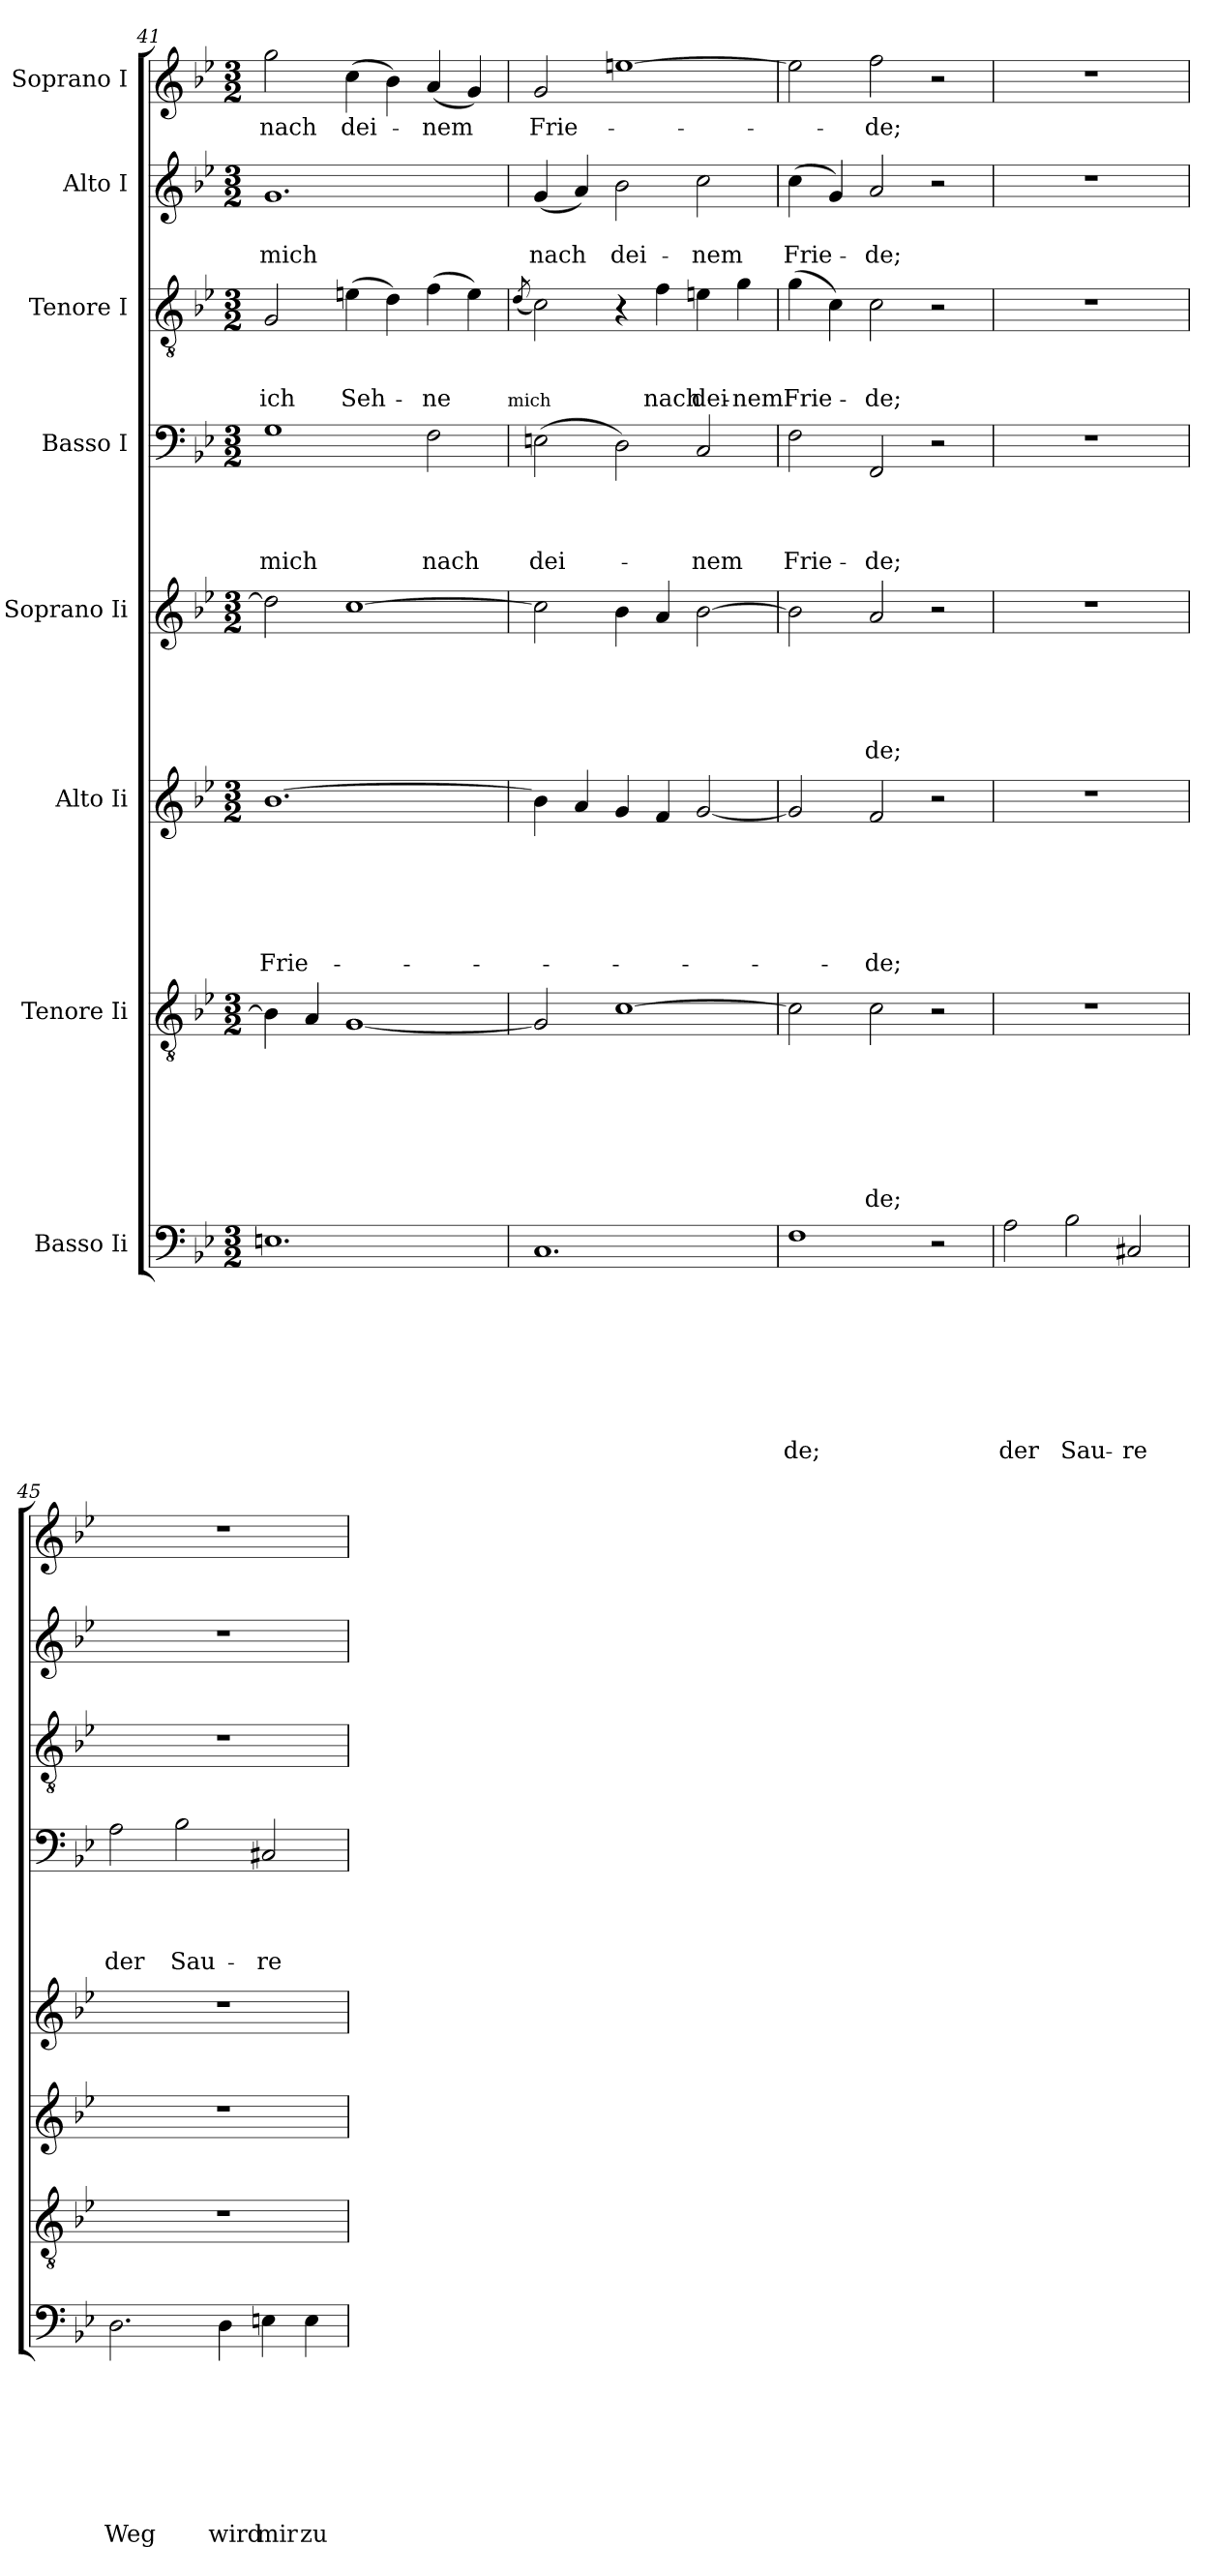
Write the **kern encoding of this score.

**kern	**text	**text	**text	**text	**text	**text	**text	**text	**kern	**text	**text	**text	**text	**text	**text	**text	**kern	**text	**text	**text	**text	**text	**text	**kern	**text	**text	**text	**text	**text	**kern	**text	**text	**text	**text	**kern	**text	**text	**text	**kern	**text	**text	**kern	**text
*part8	*part8	*part8	*part8	*part8	*part8	*part8	*part8	*part8	*part7	*part7	*part7	*part7	*part7	*part7	*part7	*part7	*part6	*part6	*part6	*part6	*part6	*part6	*part6	*part5	*part5	*part5	*part5	*part5	*part5	*part4	*part4	*part4	*part4	*part4	*part3	*part3	*part3	*part3	*part2	*part2	*part2	*part1	*part1
*staff8	*staff8	*staff8	*staff8	*staff8	*staff8	*staff8	*staff8	*staff8	*staff7	*staff7	*staff7	*staff7	*staff7	*staff7	*staff7	*staff7	*staff6	*staff6	*staff6	*staff6	*staff6	*staff6	*staff6	*staff5	*staff5	*staff5	*staff5	*staff5	*staff5	*staff4	*staff4	*staff4	*staff4	*staff4	*staff3	*staff3	*staff3	*staff3	*staff2	*staff2	*staff2	*staff1	*staff1
*I"Basso Ii	*	*	*	*	*	*	*	*	*I"Tenore Ii	*	*	*	*	*	*	*	*I"Alto Ii	*	*	*	*	*	*	*I"Soprano Ii	*	*	*	*	*	*I"Basso I	*	*	*	*	*I"Tenore I	*	*	*	*I"Alto I	*	*	*I"Soprano I	*
*clefF4	*	*	*	*	*	*	*	*	*clefGv2	*	*	*	*	*	*	*	*clefG2	*	*	*	*	*	*	*clefG2	*	*	*	*	*	*clefF4	*	*	*	*	*clefGv2	*	*	*	*clefG2	*	*	*clefG2	*
*k[b-e-]	*	*	*	*	*	*	*	*	*k[b-e-]	*	*	*	*	*	*	*	*k[b-e-]	*	*	*	*	*	*	*k[b-e-]	*	*	*	*	*	*k[b-e-]	*	*	*	*	*k[b-e-]	*	*	*	*k[b-e-]	*	*	*k[b-e-]	*
*B-:	*	*	*	*	*	*	*	*	*B-:	*	*	*	*	*	*	*	*B-:	*	*	*	*	*	*	*B-:	*	*	*	*	*	*B-:	*	*	*	*	*B-:	*	*	*	*B-:	*	*	*B-:	*
*M3/2	*	*	*	*	*	*	*	*	*M3/2	*	*	*	*	*	*	*	*M3/2	*	*	*	*	*	*	*M3/2	*	*	*	*	*	*M3/2	*	*	*	*	*M3/2	*	*	*	*M3/2	*	*	*M3/2	*
=41	=41	=41	=41	=41	=41	=41	=41	=41	=41	=41	=41	=41	=41	=41	=41	=41	=41	=41	=41	=41	=41	=41	=41	=41	=41	=41	=41	=41	=41	=41	=41	=41	=41	=41	=41	=41	=41	=41	=41	=41	=41	=41	=41
!	!	!	!	!	!	!	!	!	!	!	!	!	!	!	!	!	!	!	!	!	!	!	!LO:LY:b	!	!	!	!	!	!	!	!	!	!	!LO:LY:b	!	!	!	!LO:LY:b	!	!	!LO:LY:b	!	!LO:LY:b
1.En	.	.	.	.	.	.	.	.	4B-\]	.	.	.	.	.	.	.	[>1.b-	.	.	.	.	.	Frie-	2dd\]	.	.	.	.	.	1G	.	.	.	mich	2G/	.	.	ich	1.g	.	mich	2gg\	nach
.	.	.	.	.	.	.	.	.	4A/	.	.	.	.	.	.	.	.	.	.	.	.	.	.	.	.	.	.	.	.	.	.	.	.	.	.	.	.	.	.	.	.	.	.
!	!	!	!	!	!	!	!	!	!	!	!	!	!	!	!	!	!	!	!	!	!	!	!	!	!	!	!	!	!	!	!	!	!	!	!	!	!	!LO:LY:b	!	!	!	!	!LO:LY:b
.	.	.	.	.	.	.	.	.	[<1G	.	.	.	.	.	.	.	.	.	.	.	.	.	.	[>1cc	.	.	.	.	.	.	.	.	.	.	(>4en\	.	.	Seh-	.	.	.	(>4cc\	dei-
.	.	.	.	.	.	.	.	.	.	.	.	.	.	.	.	.	.	.	.	.	.	.	.	.	.	.	.	.	.	.	.	.	.	.	4d\)	.	.	.	.	.	.	4b-\)	.
!	!	!	!	!	!	!	!	!	!	!	!	!	!	!	!	!	!	!	!	!	!	!	!	!	!	!	!	!	!	!	!	!	!	!LO:LY:b	!	!	!	!LO:LY:b	!	!	!	!	!LO:LY:b
.	.	.	.	.	.	.	.	.	.	.	.	.	.	.	.	.	.	.	.	.	.	.	.	.	.	.	.	.	.	2F\	.	.	.	nach	(>4f\	.	.	-ne	.	.	.	(<4a/	-nem
.	.	.	.	.	.	.	.	.	.	.	.	.	.	.	.	.	.	.	.	.	.	.	.	.	.	.	.	.	.	.	.	.	.	.	4e\)	.	.	.	.	.	.	4g/)	.
=42	=42	=42	=42	=42	=42	=42	=42	=42	=42	=42	=42	=42	=42	=42	=42	=42	=42	=42	=42	=42	=42	=42	=42	=42	=42	=42	=42	=42	=42	=42	=42	=42	=42	=42	=42	=42	=42	=42	=42	=42	=42	=42	=42
!	!	!	!	!	!	!	!	!	!	!	!	!	!	!	!	!	!	!	!	!	!	!	!	!	!	!	!	!	!	!	!	!	!	!	!	!	!	!LO:LY:b	!	!	!	!	!
.	.	.	.	.	.	.	.	.	.	.	.	.	.	.	.	.	.	.	.	.	.	.	.	.	.	.	.	.	.	.	.	.	.	.	(<8qd/	.	.	mich	.	.	.	.	.
!	!	!	!	!	!	!	!	!	!	!	!	!	!	!	!	!	!	!	!	!	!	!	!	!	!	!	!	!	!	!	!	!	!	!LO:LY:b	!	!	!	!	!	!	!LO:LY:b	!	!LO:LY:b
1.C	.	.	.	.	.	.	.	.	2G/]	.	.	.	.	.	.	.	4b-\]	.	.	.	.	.	.	2cc\]	.	.	.	.	.	(>2En\	.	.	.	dei-	2c\)	.	.	.	(<4g/	.	nach	2g/	Frie-
.	.	.	.	.	.	.	.	.	.	.	.	.	.	.	.	.	4a/	.	.	.	.	.	.	.	.	.	.	.	.	.	.	.	.	.	.	.	.	.	4a/)	.	.	.	.
!	!	!	!	!	!	!	!	!	!	!	!	!	!	!	!	!	!	!	!	!	!	!	!	!	!	!	!	!	!	!	!	!	!	!	!	!	!	!	!	!	!LO:LY:b	!	!
.	.	.	.	.	.	.	.	.	[>1c	.	.	.	.	.	.	.	4g/	.	.	.	.	.	.	4b-\	.	.	.	.	.	2D\)	.	.	.	.	4r	.	.	.	2b-\	.	dei-	[>1een	.
!	!	!	!	!	!	!	!	!	!	!	!	!	!	!	!	!	!	!	!	!	!	!	!	!	!	!	!	!	!	!	!	!	!	!	!	!	!	!LO:LY:b	!	!	!	!	!
.	.	.	.	.	.	.	.	.	.	.	.	.	.	.	.	.	4f/	.	.	.	.	.	.	4a/	.	.	.	.	.	.	.	.	.	.	4f\	.	.	nach	.	.	.	.	.
!	!	!	!	!	!	!	!	!	!	!	!	!	!	!	!	!	!	!	!	!	!	!	!	!	!	!	!	!	!	!	!	!	!	!LO:LY:b	!	!	!	!LO:LY:b	!	!	!LO:LY:b	!	!
.	.	.	.	.	.	.	.	.	.	.	.	.	.	.	.	.	[<2g/	.	.	.	.	.	.	[>2b-\	.	.	.	.	.	2C/	.	.	.	-nem	4en\	.	.	dei-	2cc\	.	-nem	.	.
!	!	!	!	!	!	!	!	!	!	!	!	!	!	!	!	!	!	!	!	!	!	!	!	!	!	!	!	!	!	!	!	!	!	!	!	!	!	!LO:LY:b	!	!	!	!	!
.	.	.	.	.	.	.	.	.	.	.	.	.	.	.	.	.	.	.	.	.	.	.	.	.	.	.	.	.	.	.	.	.	.	.	4g\	.	.	-nem	.	.	.	.	.
=43	=43	=43	=43	=43	=43	=43	=43	=43	=43	=43	=43	=43	=43	=43	=43	=43	=43	=43	=43	=43	=43	=43	=43	=43	=43	=43	=43	=43	=43	=43	=43	=43	=43	=43	=43	=43	=43	=43	=43	=43	=43	=43	=43
!	!	!	!	!	!	!	!	!LO:LY:b	!	!	!	!	!	!	!	!	!	!	!	!	!	!	!	!	!	!	!	!	!	!	!	!	!	!LO:LY:b	!	!	!	!LO:LY:b	!	!	!LO:LY:b	!	!
1F	.	.	.	.	.	.	.	-de;	2c\]	.	.	.	.	.	.	.	2g/]	.	.	.	.	.	.	2b-\]	.	.	.	.	.	2F\	.	.	.	Frie-	(>4g\	.	.	Frie-	(>4cc\	.	Frie-	2ee\]	.
.	.	.	.	.	.	.	.	.	.	.	.	.	.	.	.	.	.	.	.	.	.	.	.	.	.	.	.	.	.	.	.	.	.	.	4c\)	.	.	.	4g/)	.	.	.	.
!	!	!	!	!	!	!	!	!	!	!	!	!	!	!	!	!LO:LY:b	!	!	!	!	!	!	!LO:LY:b	!	!	!	!	!	!LO:LY:b	!	!	!	!	!LO:LY:b	!	!	!	!LO:LY:b	!	!	!LO:LY:b	!	!LO:LY:b
.	.	.	.	.	.	.	.	.	2c\	.	.	.	.	.	.	-de;	2f/	.	.	.	.	.	-de;	2a/	.	.	.	.	-de;	2FF/	.	.	.	-de;	2c\	.	.	-de;	2a/	.	-de;	2ff\	-de;
2r	.	.	.	.	.	.	.	.	2r	.	.	.	.	.	.	.	2r	.	.	.	.	.	.	2r	.	.	.	.	.	2r	.	.	.	.	2r	.	.	.	2r	.	.	2r	.
!!LO:PB:g=z
=44	=44	=44	=44	=44	=44	=44	=44	=44	=44	=44	=44	=44	=44	=44	=44	=44	=44	=44	=44	=44	=44	=44	=44	=44	=44	=44	=44	=44	=44	=44	=44	=44	=44	=44	=44	=44	=44	=44	=44	=44	=44	=44	=44
!	!	!	!	!	!	!	!	!LO:LY:b	!LO:N:vis=1	!	!	!	!	!	!	!	!LO:N:vis=1	!	!	!	!	!	!	!LO:N:vis=1	!	!	!	!	!	!LO:N:vis=1	!	!	!	!	!LO:N:vis=1	!	!	!	!LO:N:vis=1	!	!	!LO:N:vis=1	!
2A\	.	.	.	.	.	.	.	der	1.r	.	.	.	.	.	.	.	1.r	.	.	.	.	.	.	1.r	.	.	.	.	.	1.r	.	.	.	.	1.r	.	.	.	1.r	.	.	1.r	.
!	!	!	!	!	!	!	!	!LO:LY:b	!	!	!	!	!	!	!	!	!	!	!	!	!	!	!	!	!	!	!	!	!	!	!	!	!	!	!	!	!	!	!	!	!	!	!
2B-\	.	.	.	.	.	.	.	Sau-	.	.	.	.	.	.	.	.	.	.	.	.	.	.	.	.	.	.	.	.	.	.	.	.	.	.	.	.	.	.	.	.	.	.	.
!	!	!	!	!	!	!	!	!LO:LY:b	!	!	!	!	!	!	!	!	!	!	!	!	!	!	!	!	!	!	!	!	!	!	!	!	!	!	!	!	!	!	!	!	!	!	!
2C#X/	.	.	.	.	.	.	.	-re	.	.	.	.	.	.	.	.	.	.	.	.	.	.	.	.	.	.	.	.	.	.	.	.	.	.	.	.	.	.	.	.	.	.	.
=45	=45	=45	=45	=45	=45	=45	=45	=45	=45	=45	=45	=45	=45	=45	=45	=45	=45	=45	=45	=45	=45	=45	=45	=45	=45	=45	=45	=45	=45	=45	=45	=45	=45	=45	=45	=45	=45	=45	=45	=45	=45	=45	=45
!	!	!	!	!	!	!	!	!LO:LY:b	!LO:N:vis=1	!	!	!	!	!	!	!	!LO:N:vis=1	!	!	!	!	!	!	!LO:N:vis=1	!	!	!	!	!	!	!	!	!	!LO:LY:b	!LO:N:vis=1	!	!	!	!LO:N:vis=1	!	!	!LO:N:vis=1	!
2.D\	.	.	.	.	.	.	.	Weg	1.r	.	.	.	.	.	.	.	1.r	.	.	.	.	.	.	1.r	.	.	.	.	.	2A\	.	.	.	der	1.r	.	.	.	1.r	.	.	1.r	.
!	!	!	!	!	!	!	!	!	!	!	!	!	!	!	!	!	!	!	!	!	!	!	!	!	!	!	!	!	!	!	!	!	!	!LO:LY:b	!	!	!	!	!	!	!	!	!
.	.	.	.	.	.	.	.	.	.	.	.	.	.	.	.	.	.	.	.	.	.	.	.	.	.	.	.	.	.	2B-\	.	.	.	Sau-	.	.	.	.	.	.	.	.	.
!	!	!	!	!	!	!	!	!LO:LY:b	!	!	!	!	!	!	!	!	!	!	!	!	!	!	!	!	!	!	!	!	!	!	!	!	!	!	!	!	!	!	!	!	!	!	!
4D\	.	.	.	.	.	.	.	wird	.	.	.	.	.	.	.	.	.	.	.	.	.	.	.	.	.	.	.	.	.	.	.	.	.	.	.	.	.	.	.	.	.	.	.
!	!	!	!	!	!	!	!	!LO:LY:b	!	!	!	!	!	!	!	!	!	!	!	!	!	!	!	!	!	!	!	!	!	!	!	!	!	!LO:LY:b	!	!	!	!	!	!	!	!	!
4En\	.	.	.	.	.	.	.	mir	.	.	.	.	.	.	.	.	.	.	.	.	.	.	.	.	.	.	.	.	.	2C#X/	.	.	.	-re	.	.	.	.	.	.	.	.	.
!	!	!	!	!	!	!	!	!LO:LY:b	!	!	!	!	!	!	!	!	!	!	!	!	!	!	!	!	!	!	!	!	!	!	!	!	!	!	!	!	!	!	!	!	!	!	!
4E\	.	.	.	.	.	.	.	zu	.	.	.	.	.	.	.	.	.	.	.	.	.	.	.	.	.	.	.	.	.	.	.	.	.	.	.	.	.	.	.	.	.	.	.
=	=	=	=	=	=	=	=	=	=	=	=	=	=	=	=	=	=	=	=	=	=	=	=	=	=	=	=	=	=	=	=	=	=	=	=	=	=	=	=	=	=	=	=
*-	*-	*-	*-	*-	*-	*-	*-	*-	*-	*-	*-	*-	*-	*-	*-	*-	*-	*-	*-	*-	*-	*-	*-	*-	*-	*-	*-	*-	*-	*-	*-	*-	*-	*-	*-	*-	*-	*-	*-	*-	*-	*-	*-
